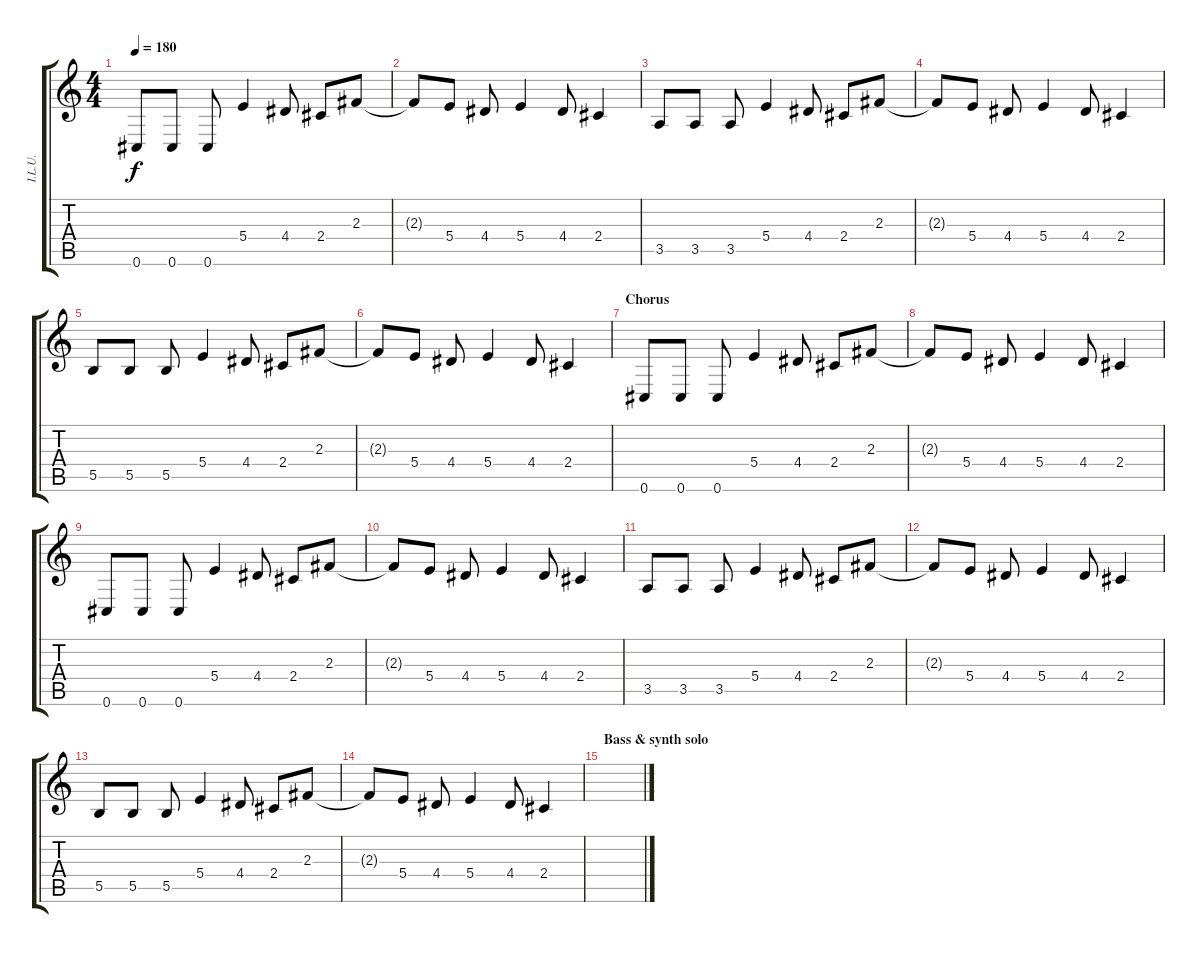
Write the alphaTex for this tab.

\track ("I.L.U." "I.L.U.") {instrument distortionguitar}
\staff {score tabs}
\tuning (Db4 Ab3 E3 B2 Gb2 Db2) {hide}
\ts (4 4)
\tempo 180
\clef g2
\ks c
0.6.8{dy f} 0.6.8 0.6.8 5.4.4 4.4.8 2.4.8 2.3.8 |
2.3{t}.8 5.4.8 4.4.8 5.4.4 4.4.8 2.4.4 |
3.5.8 3.5.8 3.5.8 5.4.4 4.4.8 2.4.8 2.3.8 |
2.3{t}.8 5.4.8 4.4.8 5.4.4 4.4.8 2.4.4 |
5.5.8 5.5.8 5.5.8 5.4.4 4.4.8 2.4.8 2.3.8 |
2.3{t}.8 5.4.8 4.4.8 5.4.4 4.4.8 2.4.4 |
\section ("" "Chorus")
0.6.8 0.6.8 0.6.8 5.4.4 4.4.8 2.4.8 2.3.8 |
2.3{t}.8 5.4.8 4.4.8 5.4.4 4.4.8 2.4.4 |
0.6.8 0.6.8 0.6.8 5.4.4 4.4.8 2.4.8 2.3.8 |
2.3{t}.8 5.4.8 4.4.8 5.4.4 4.4.8 2.4.4 |
3.5.8 3.5.8 3.5.8 5.4.4 4.4.8 2.4.8 2.3.8 |
2.3{t}.8 5.4.8 4.4.8 5.4.4 4.4.8 2.4.4 |
5.5.8 5.5.8 5.5.8 5.4.4 4.4.8 2.4.8 2.3.8 |
2.3{t}.8 5.4.8 4.4.8 5.4.4 4.4.8 2.4.4 |
\section ("" "Bass & synth solo")
